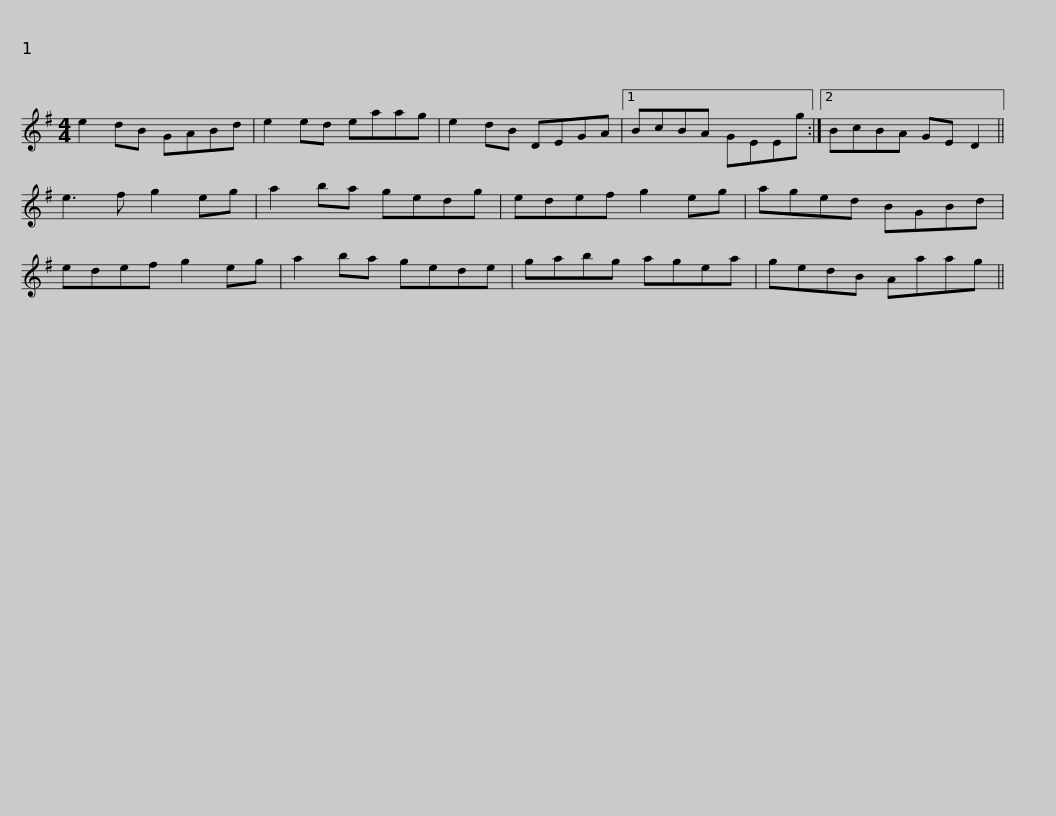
X:1
L:1/8
M:4/4
I:linebreak $
K:G
V:1 treble
V:1
 e2 dB GABd | e2 ed eaag | e2 dB DEGA |1 BcBA GEEg :|2 BcBA GE D2 || %5
 e3 f g2 eg |$ a2 ba gedg | edef g2 eg | aged BGBd | edef g2 eg | %10
 a2 ba gede |$ gabg agea | gedB Aaag || %13
